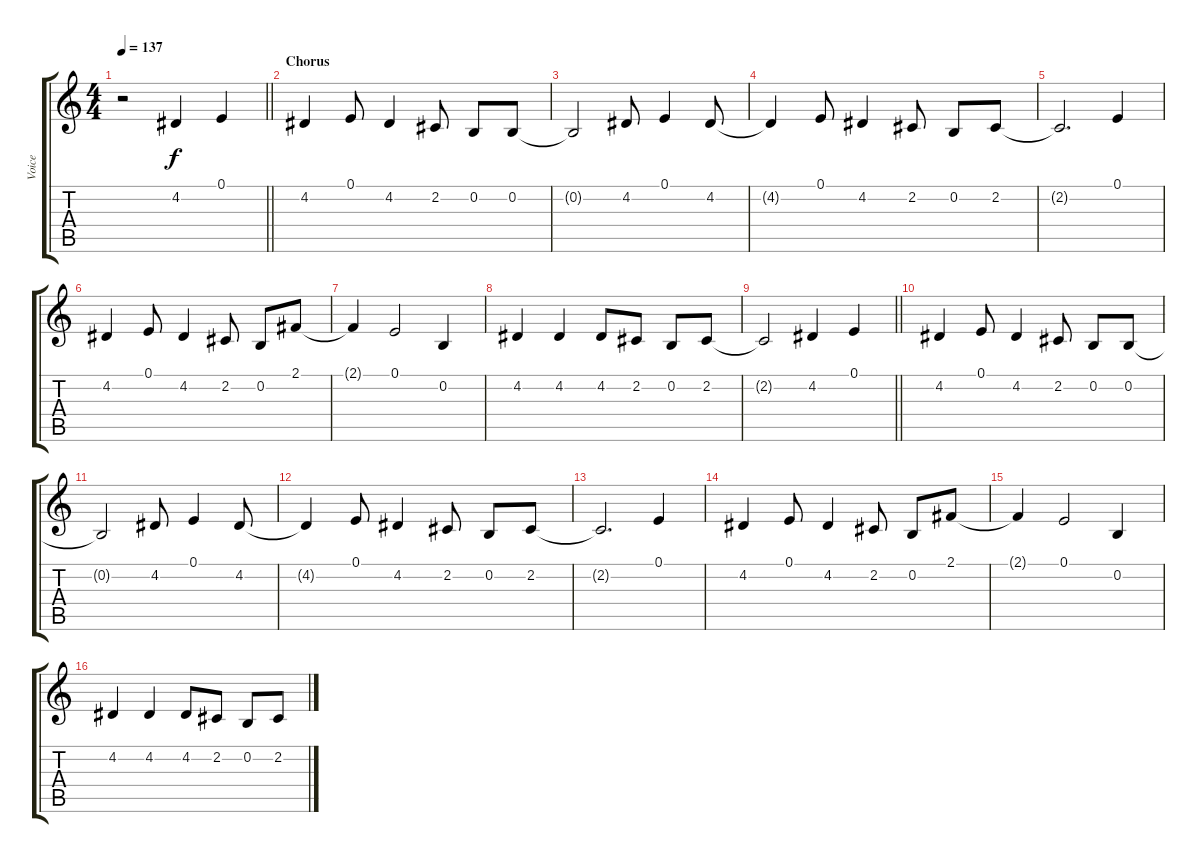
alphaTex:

\track ("Voice" "Voice") {instrument lead6voice}
\staff {score tabs}
\tuning (E4 B3 G3 D3 A2 E2) {hide}
\ts (4 4)
\tempo 137
\clef g2
\barLineRight lightlight
\ks c
r.2{dy f} 4.2.4 0.1.4 |
\section ("" "Chorus")
4.2.4 0.1.8 4.2.4 2.2.8 0.2.8 0.2.8 |
0.2{t}.2 4.2.8 0.1.4 4.2.8 |
4.2{t}.4 0.1.8 4.2.4 2.2.8 0.2.8 2.2.8 |
2.2{t}.2{d} 0.1.4 |
4.2.4 0.1.8 4.2.4 2.2.8 0.2.8 2.1.8 |
2.1{t}.4 0.1.2 0.2.4 |
4.2.4 4.2.4 4.2.8 2.2.8 0.2.8 2.2.8 |
\barLineRight lightlight
2.2{t}.2 4.2.4 0.1.4 |
4.2.4 0.1.8 4.2.4 2.2.8 0.2.8 0.2.8 |
0.2{t}.2 4.2.8 0.1.4 4.2.8 |
4.2{t}.4 0.1.8 4.2.4 2.2.8 0.2.8 2.2.8 |
2.2{t}.2{d} 0.1.4 |
4.2.4 0.1.8 4.2.4 2.2.8 0.2.8 2.1.8 |
2.1{t}.4 0.1.2 0.2.4 |
4.2.4 4.2.4 4.2.8 2.2.8 0.2.8 2.2.8
